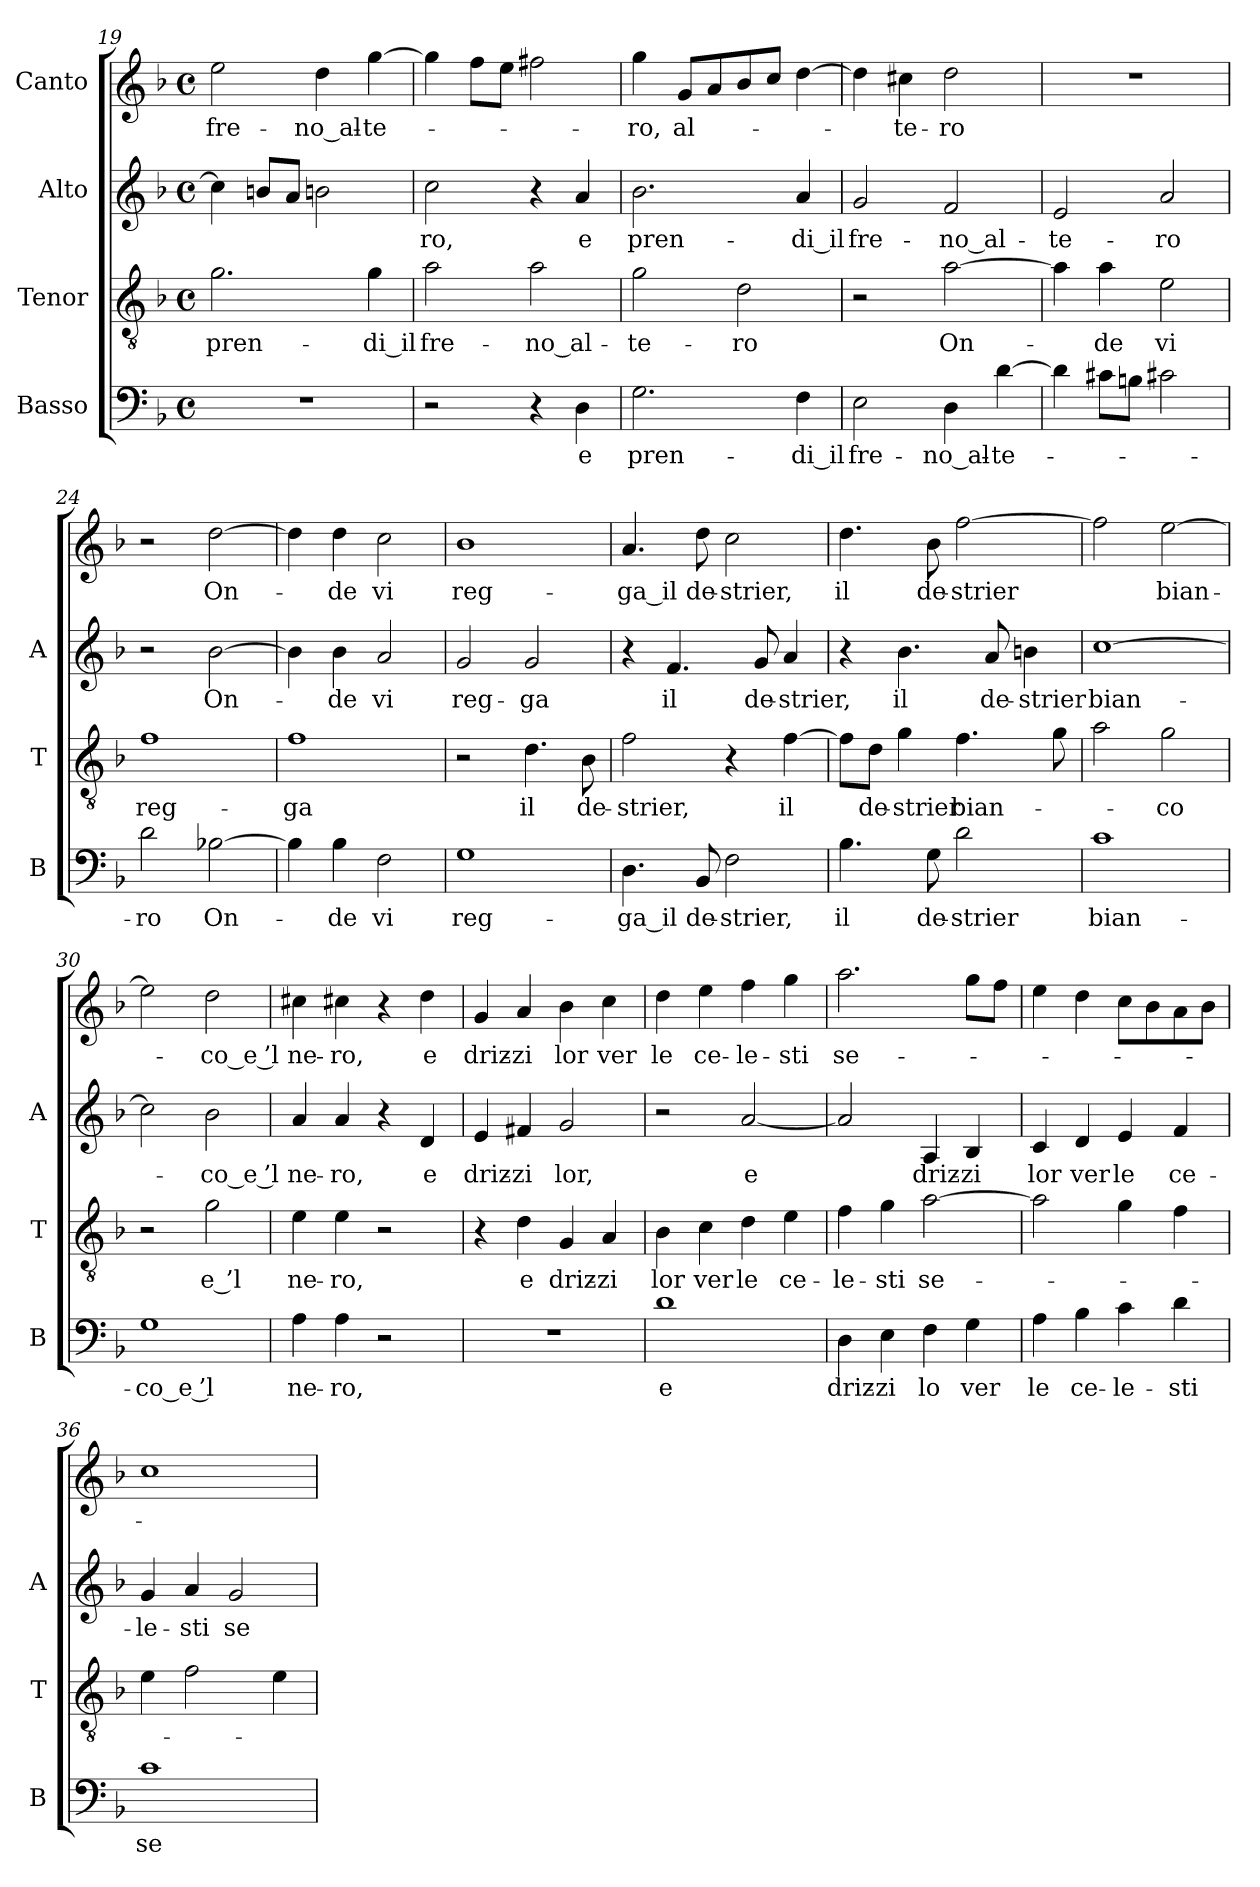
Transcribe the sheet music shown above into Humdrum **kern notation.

**kern	**text	**kern	**text	**kern	**text	**kern	**text
*part4	*part4	*part3	*part3	*part2	*part2	*part1	*part1
*staff4	*staff4	*staff3	*staff3	*staff2	*staff2	*staff1	*staff1
*I"Basso	*	*I"Tenor	*	*I"Alto	*	*I"Canto	*
*I'B	*	*I'T	*	*I'A	*	*	*
*clefF4	*	*clefGv2	*	*clefG2	*	*clefG2	*
*k[b-]	*	*k[b-]	*	*k[b-]	*	*k[b-]	*
*F:	*	*F:	*	*F:	*	*F:	*
*M4/4	*	*M4/4	*	*M4/4	*	*M4/4	*
*met(c)	*	*met(c)	*	*met(c)	*	*met(c)	*
=19	=19	=19	=19	=19	=19	=19	=19
1r	.	2.g	pren-	4cc]	.	2ee	fre-
.	.	.	.	8bnL	.	.	.
.	.	.	.	8aJ	.	.	.
.	.	.	.	2bn	.	4dd	no_al-
.	.	4g	-di_il	.	.	[4gg	te-
=20	=20	=20	=20	=20	=20	=20	=20
2r	.	2a	fre-	2cc	-ro,	4gg]	.
.	.	.	.	.	.	8ffL	.
.	.	.	.	.	.	8eeJ	.
4r	.	2a	no_al-	4r	.	2ff#X	.
4D	-e	.	.	4a	-e	.	.
=21	=21	=21	=21	=21	=21	=21	=21
2.G	pren-	2g	te-	2.b-	pren-	4gg	-ro,
.	.	.	.	.	.	8gL	al-
.	.	.	.	.	.	8a	.
.	.	2d	-ro	.	.	8b-	.
.	.	.	.	.	.	8ccJ	.
4F	-di_il	.	.	4a	-di_il	[4dd	.
!!LO:PB:g=z
=22	=22	=22	=22	=22	=22	=22	=22
2E	fre-	2r	.	2g	fre-	4dd]	.
.	.	.	.	.	.	4cc#X	te-
4D	no_al-	[2a	On-	2f	no_al-	2dd	-ro
[4d	te-	.	.	.	.	.	.
=23	=23	=23	=23	=23	=23	=23	=23
4d]	.	4a]	.	2e	te-	1r	.
8c#XL	.	4a	-de	.	.	.	.
8BnJ	.	.	.	.	.	.	.
2c#X	.	2e	-vi	2a	-ro	.	.
=24	=24	=24	=24	=24	=24	=24	=24
2d	-ro	1f	reg-	2r	.	2r	.
[2B-X	On-	.	.	[2b-	On-	[2dd	On-
=25	=25	=25	=25	=25	=25	=25	=25
4B-]	.	1f	-ga	4b-]	.	4dd]	.
4B-	-de	.	.	4b-	-de	4dd	-de
2F	-vi	.	.	2a	-vi	2cc	-vi
=26	=26	=26	=26	=26	=26	=26	=26
1G	reg-	2r	.	2g	reg-	1b-	reg-
.	.	4.d	-il	2g	-ga	.	.
.	.	8B-	de-	.	.	.	.
=27	=27	=27	=27	=27	=27	=27	=27
4.D	-ga_il	2f	-strier,	4r	.	4.a	-ga_il
.	.	.	.	4.f	-il	.	.
8BB-	de-	.	.	.	.	8dd	de-
2F	-strier,	4r	.	.	.	2cc	-strier,
.	.	.	.	8g	de-	.	.
.	.	[4f	-il	4a	-strier,	.	.
=28	=28	=28	=28	=28	=28	=28	=28
4.B-	-il	8f\L]	.	4r	.	4.dd	-il
.	.	8d\J	de-	.	.	.	.
.	.	4g	-strier	4.b-	-il	.	.
8G	de-	.	.	.	.	8b-	de-
2d	-strier	4.f	bian-	.	.	[2ff	-strier
.	.	.	.	8a	de-	.	.
.	.	.	.	4bn	-strier	.	.
.	.	8g	.	.	.	.	.
=29	=29	=29	=29	=29	=29	=29	=29
1c	bian-	2a	.	[1cc	bian-	2ff]	.
.	.	2g	-co	.	.	[2ee	bian-
=30	=30	=30	=30	=30	=30	=30	=30
1G	-co_e ’l	2r	.	2cc]	.	2ee]	.
.	.	2g	-e ’l	2b-	-co_e ’l	2dd	-co_e ’l
=31	=31	=31	=31	=31	=31	=31	=31
4A	ne-	4e	ne-	4a	ne-	4cc#X	ne-
4A	-ro,	4e	-ro,	4a	-ro,	4cc#X	-ro,
2r	.	2r	.	4r	.	4r	.
.	.	.	.	4d	-e	4dd	-e
=32	=32	=32	=32	=32	=32	=32	=32
1r	.	4r	.	4e	driz-	4g	driz-
.	.	4d	-e	4f#X	-zi	4a	-zi
.	.	4G	driz-	2g	-lor,	4b-	-lor
.	.	4A	-zi	.	.	4cc	-ver
=33	=33	=33	=33	=33	=33	=33	=33
1d	-e	4B-	-lor	2r	.	4dd	-le
.	.	4c	-ver	.	.	4ee	ce-
.	.	4d	-le	[2a	-e	4ff	le-
.	.	4e	ce-	.	.	4gg	-sti
=34	=34	=34	=34	=34	=34	=34	=34
4D	driz-	4f	le-	2a]	.	2.aa	se-
4E	-zi	4g	-sti	.	.	.	.
4F	-lo	[2a	se-	4A	driz-	.	.
4G	-ver	.	.	4B-	-zi	8ggL	.
.	.	.	.	.	.	8ffJ	.
=35	=35	=35	=35	=35	=35	=35	=35
4A	-le	2a]	.	4c	-lor	4ee	.
4B-	ce-	.	.	4d	-ver	4dd	.
4c	le-	4g	.	4e	-le	8ccL	.
.	.	.	.	.	.	8b-	.
4d	-sti	4f	.	4f	ce-	8a	.
.	.	.	.	.	.	8b-J	.
=36	=36	=36	=36	=36	=36	=36	=36
1c	se-	4e	.	4g	le-	1cc	.
.	.	2f	.	4a	-sti	.	.
.	.	.	.	2g	se-	.	.
.	.	4e	.	.	.	.	.
=	=	=	=	=	=	=	=
*-	*-	*-	*-	*-	*-	*-	*-
